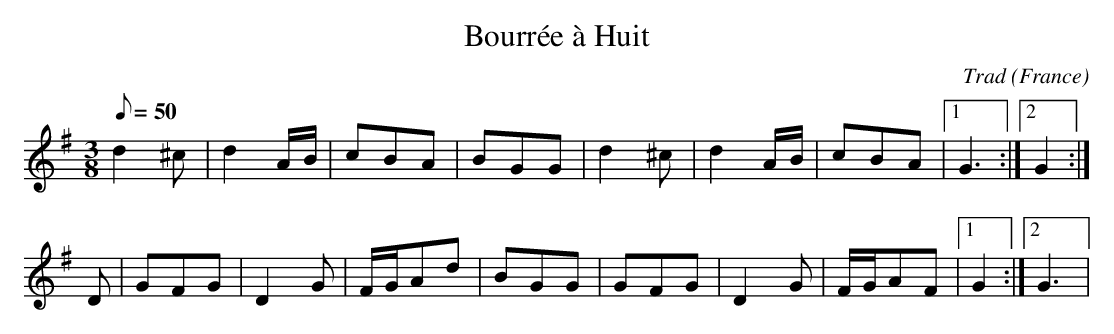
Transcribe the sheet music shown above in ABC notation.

X:1
T:Bourrée à Huit
C:Trad
L:1/8
M:3/8
O:France
Q:50
K:G
d2^c|d2A/2B/2|cBA|BGG|d2^c|d2A/2B/2|cBA|1G3:|2G2:|!
D|GFG|D2G|F/2G/2Ad|BGG|GFG|D2G|F/2G/2AF|1G2:|2G3|
